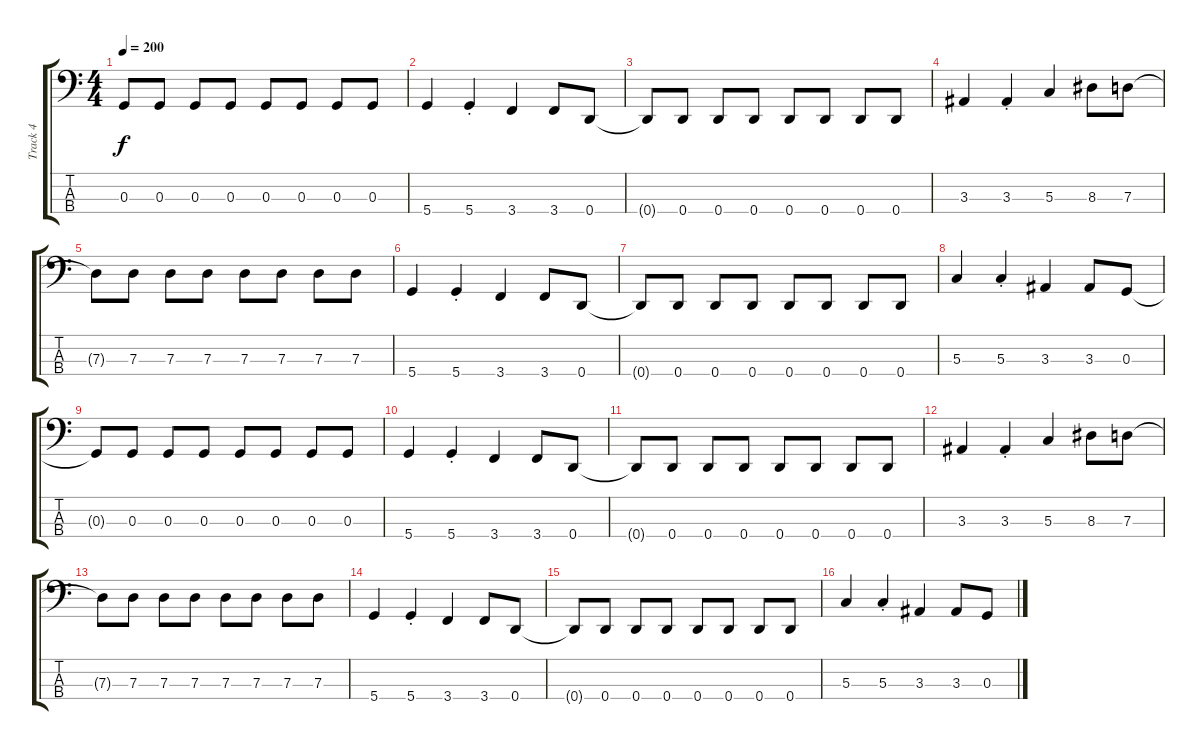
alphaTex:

\track ("Track 4" "Track 4") {instrument electricbassfinger}
\staff {score tabs}
\tuning (F2 C2 G1 D1) {hide}
\ts (4 4)
\tempo 200
\clef f4
\ks c
0.3{t}.8{dy f} 0.3.8 0.3.8 0.3.8 0.3.8 0.3.8 0.3.8 0.3.8 |
5.4.4 5.4{st}.4 3.4.4 3.4.8 0.4.8 |
0.4{t}.8 0.4.8 0.4.8 0.4.8 0.4.8 0.4.8 0.4.8 0.4.8 |
3.3.4 3.3{st}.4 5.3.4 8.3.8 7.3.8 |
7.3{t}.8 7.3.8 7.3.8 7.3.8 7.3.8 7.3.8 7.3.8 7.3.8 |
5.4.4 5.4{st}.4 3.4.4 3.4.8 0.4.8 |
0.4{t}.8 0.4.8 0.4.8 0.4.8 0.4.8 0.4.8 0.4.8 0.4.8 |
5.3.4 5.3{st}.4 3.3.4 3.3.8 0.3.8 |
0.3{t}.8 0.3.8 0.3.8 0.3.8 0.3.8 0.3.8 0.3.8 0.3.8 |
5.4.4 5.4{st}.4 3.4.4 3.4.8 0.4.8 |
0.4{t}.8 0.4.8 0.4.8 0.4.8 0.4.8 0.4.8 0.4.8 0.4.8 |
3.3.4 3.3{st}.4 5.3.4 8.3.8 7.3.8 |
7.3{t}.8 7.3.8 7.3.8 7.3.8 7.3.8 7.3.8 7.3.8 7.3.8 |
5.4.4 5.4{st}.4 3.4.4 3.4.8 0.4.8 |
0.4{t}.8 0.4.8 0.4.8 0.4.8 0.4.8 0.4.8 0.4.8 0.4.8 |
5.3.4 5.3{st}.4 3.3.4 3.3.8 0.3.8
